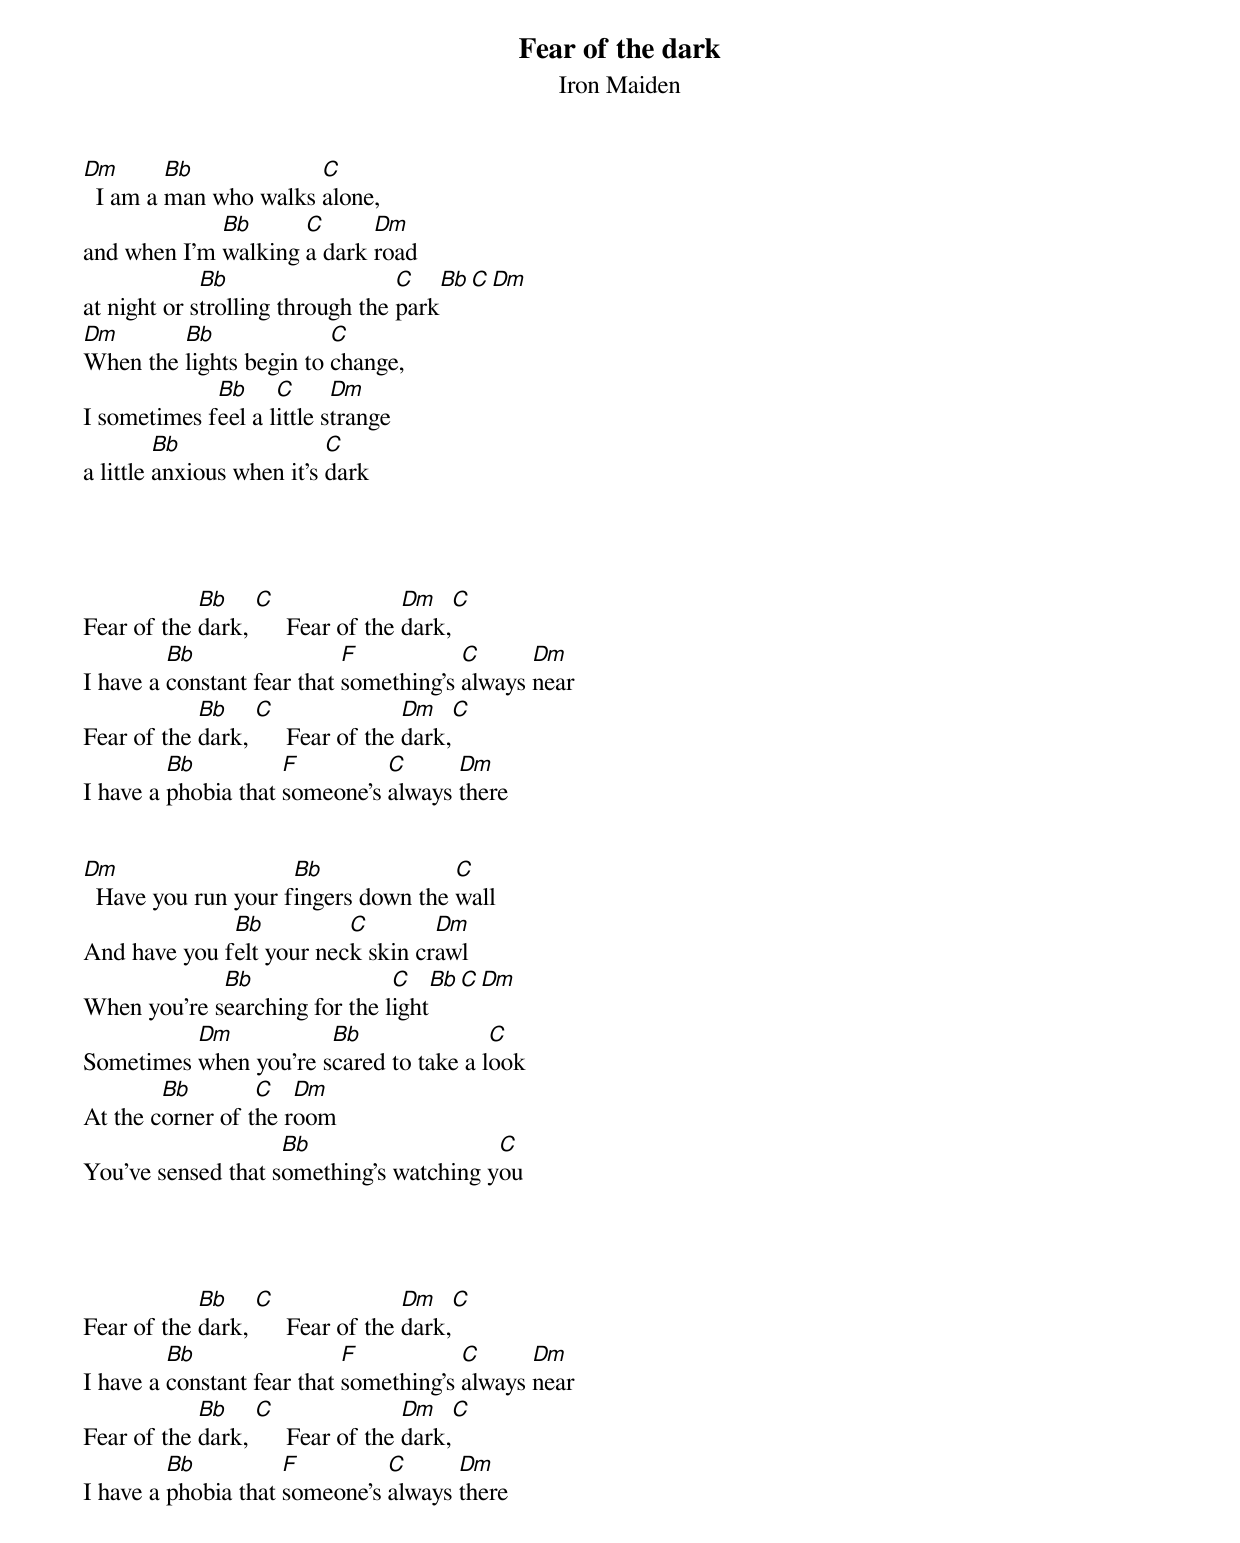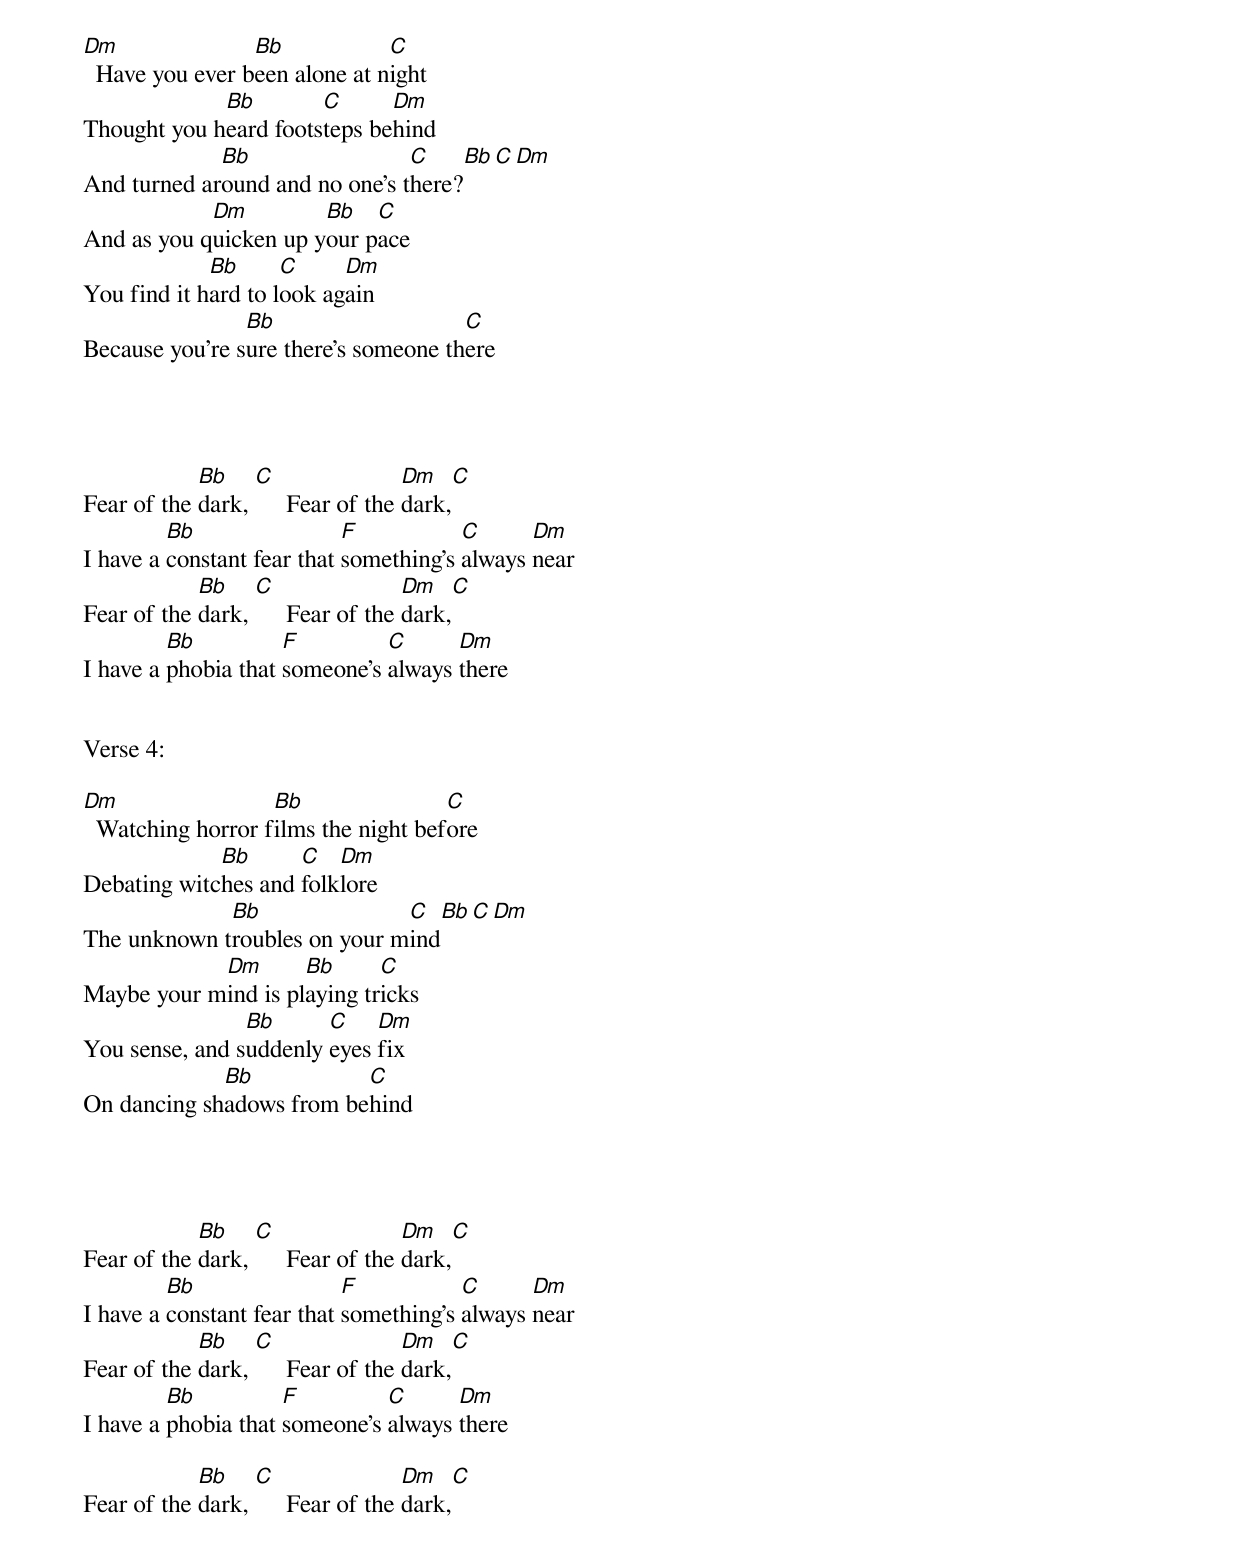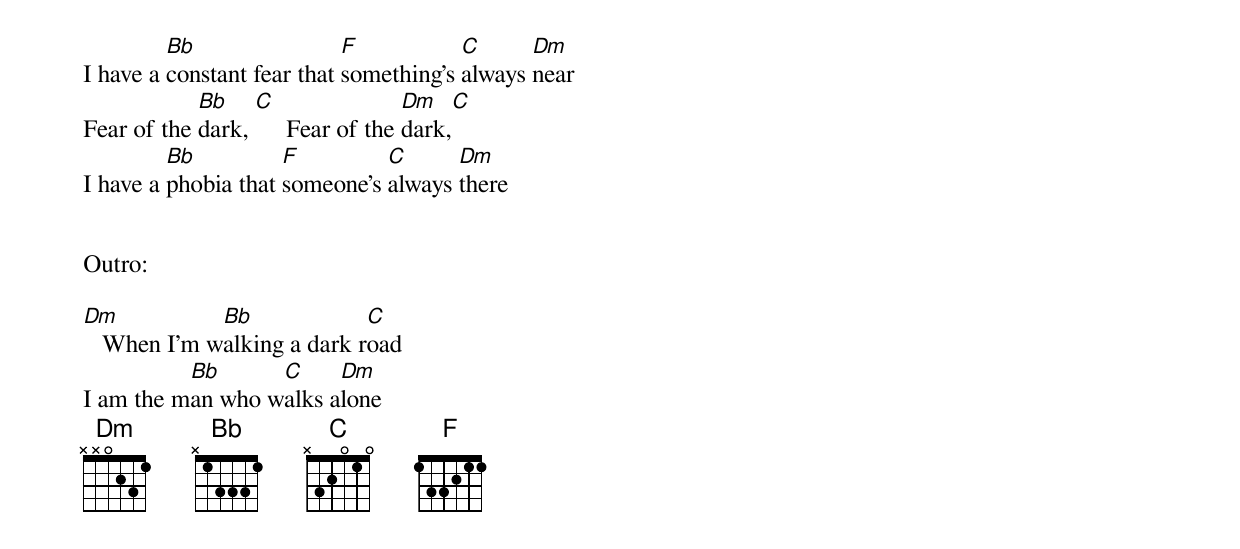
Fear of the dark
Iron Maiden

Dm       Bb            C
  I am a man who walks alone,
             Bb      C      Dm
and when I'm walking a dark road
             Bb                   C         Bb      C      Dm
at night or strolling through the park
Dm       Bb              C
When the lights begin to change,
             Bb     C      Dm
I sometimes feel a little strange
         Bb                C
a little anxious when it's dark




            Bb    C                Dm      C
Fear of the dark,      Fear of the dark,
         Bb                 F           C      Dm
I have a constant fear that something's always near
            Bb    C                Dm     C
Fear of the dark,      Fear of the dark,
         Bb          F         C      Dm
I have a phobia that someone's always there


Dm                   Bb              C
  Have you run your fingers down the wall
              Bb          C        Dm
And have you felt your neck skin crawl
             Bb                C       Bb      C      Dm
When you're searching for the light
          Dm           Bb               C
Sometimes when you're scared to take a look
        Bb        C   Dm
At the corner of the room
                    Bb                   C
You've sensed that something's watching you




            Bb    C                Dm      C
Fear of the dark,      Fear of the dark,
         Bb                 F           C      Dm
I have a constant fear that something's always near
            Bb    C                Dm     C
Fear of the dark,      Fear of the dark,
         Bb          F         C      Dm
I have a phobia that someone's always there




Dm               Bb            C
  Have you ever been alone at night
             Bb        C      Dm
Thought you heard footsteps behind
             Bb                 C       Bb      C      Dm
And turned around and no one's there?
            Dm         Bb   C
And as you quicken up your pace
             Bb      C     Dm
You find it hard to look again
                Bb                    C
Because you're sure there's someone there




            Bb    C                Dm      C
Fear of the dark,      Fear of the dark,
         Bb                 F           C      Dm
I have a constant fear that something's always near
            Bb    C                Dm     C
Fear of the dark,      Fear of the dark,
         Bb          F         C      Dm
I have a phobia that someone's always there


Verse 4:

Dm                 Bb                C
  Watching horror films the night before
             Bb      C   Dm
Debating witches and folklore
             Bb               C       Bb      C      Dm
The unknown troubles on your mind
            Dm       Bb      C
Maybe your mind is playing tricks
                Bb      C    Dm
You sense, and suddenly eyes fix
             Bb           C
On dancing shadows from behind




            Bb    C                Dm      C
Fear of the dark,      Fear of the dark,
         Bb                 F           C      Dm
I have a constant fear that something's always near
            Bb    C                Dm     C
Fear of the dark,      Fear of the dark,
         Bb          F         C      Dm
I have a phobia that someone's always there

            Bb    C                Dm      C
Fear of the dark,      Fear of the dark,
         Bb                 F           C      Dm
I have a constant fear that something's always near
            Bb    C                Dm     C
Fear of the dark,      Fear of the dark,
         Bb          F         C      Dm
I have a phobia that someone's always there


Outro:

Dm           Bb             C
   When I'm walking a dark road
          Bb      C     Dm
I am the man who walks alone
